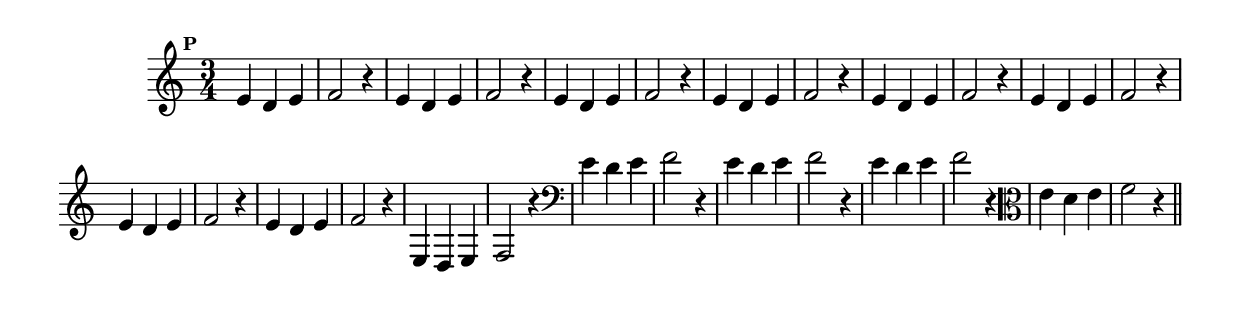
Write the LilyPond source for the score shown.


\version "2.14.2"

%\header { texidoc="Perguntas e Respostas"}

\relative c' {

  \override Staff.TimeSignature #'style = #'()
  \time 3/4 
  \override Score.BarNumber #'transparent = ##t
                                %\override Score.RehearsalMark #'font-family = #'roman
  \override Score.RehearsalMark #'font-size = #-2
  \override Score.BarNumber #'transparent = ##t
  \set Score.markFormatter = #format-mark-numbers

  \mark 15

                                % CLARINETE

  \tag #'cl {
    e4 d e | f2 r4 
  }

                                % FLAUTA

  \tag #'fl {
    e4 d e | f2 r4 
  }

                                % OBOÉ

  \tag #'ob {
    e4 d e | f2 r4 
  }

                                % SAX ALTO

  \tag #'saxa {
    e4 d e | f2 r4 
  }

                                % SAX TENOR

  \tag #'saxt {
    e4 d e | f2 r4 
  }

                                % SAX GENES

  \tag #'saxg {
    e4 d e | f2 r4 
  }

                                % TROMPETE

  \tag #'tpt {
    e4 d e | f2 r4 
  }

                                % TROMPA

  \tag #'tpa {
    e4 d e | f2 r4 
  }

                          % TROMPA OP

  \tag #'tpaop {
    e,4 d e | f2 r4 
  }

                                % TROMBONE

  \tag #'tbn {
    \clef bass
    e'4 d e | f2 r4 
  }

                                % TUBA MIB

  \tag #'tbamib {
    \clef bass
    e4 d e | f2 r4 
  }

                                % TUBA SIB

  \tag #'tbasib {
    \clef bass
    e4 d e | f2 r4 
  }

                                % VIOLA

  \tag #'vla {
    \clef alto
    e4 d e | f2 r4 
  }

                                % FINAL

  \bar "||"

}
